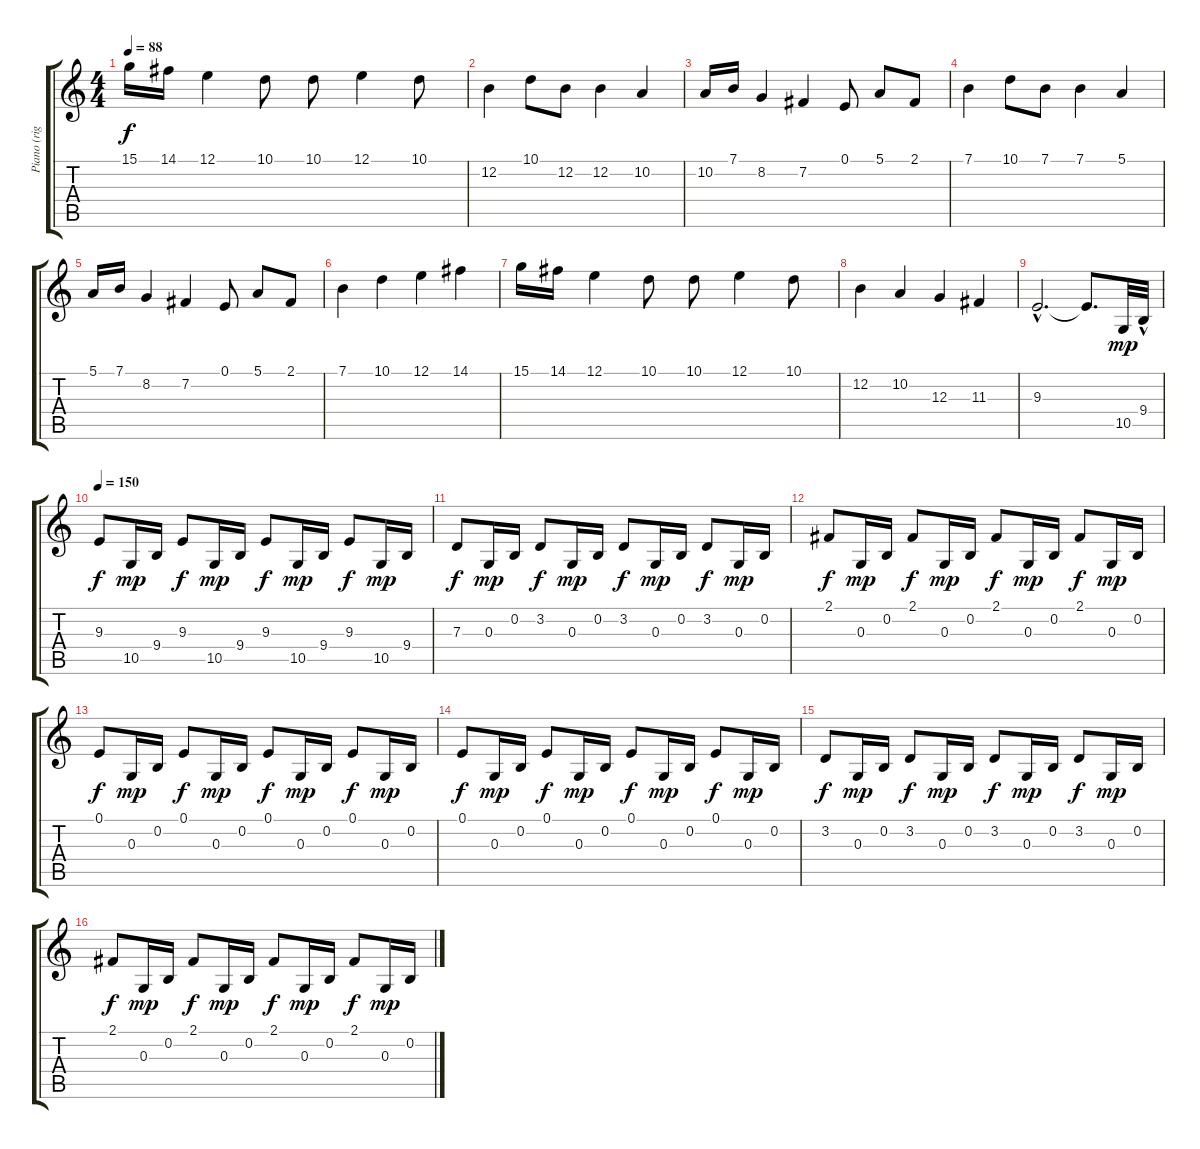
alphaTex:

\track ("Piano (right)" "Piano (rig") {instrument electricgrandpiano}
\staff {score tabs}
\tuning (E4 B3 G3 D3 A2 E2) {hide}
\ts (4 4)
\tempo 88
\clef g2
\ks c
15.1.16{dy f} 14.1.16 12.1.4 10.1.8 10.1.8 12.1.4 10.1.8 |
12.2.4 10.1.8 12.2.8 12.2.4 10.2.4 |
10.2.16 7.1.16 8.2.4 7.2.4 0.1.8 5.1.8 2.1.8 |
7.1.4 10.1.8 7.1.8 7.1.4 5.1.4 |
5.1.16 7.1.16 8.2.4 7.2.4 0.1.8 5.1.8 2.1.8 |
7.1.4 10.1.4 12.1.4 14.1.4 |
15.1.16 14.1.16 12.1.4 10.1.8 10.1.8 12.1.4 10.1.8 |
12.2.4 10.2.4 12.3.4 11.3.4 |
9.3{hac}.2{d} 9.3{t}.8{d} 10.5.32{dy mp} 9.4{hac}.32 |
\tempo 150
9.3.8{dy f} 10.5.16{dy mp} 9.4.16 9.3.8{dy f} 10.5.16{dy mp} 9.4.16 9.3.8{dy f} 10.5.16{dy mp} 9.4.16 9.3.8{dy f} 10.5.16{dy mp} 9.4.16 |
7.3.8{dy f} 0.3.16{dy mp} 0.2.16 3.2.8{dy f} 0.3.16{dy mp} 0.2.16 3.2.8{dy f} 0.3.16{dy mp} 0.2.16 3.2.8{dy f} 0.3.16{dy mp} 0.2.16 |
2.1.8{dy f} 0.3.16{dy mp} 0.2.16 2.1.8{dy f} 0.3.16{dy mp} 0.2.16 2.1.8{dy f} 0.3.16{dy mp} 0.2.16 2.1.8{dy f} 0.3.16{dy mp} 0.2.16 |
0.1.8{dy f} 0.3.16{dy mp} 0.2.16 0.1.8{dy f} 0.3.16{dy mp} 0.2.16 0.1.8{dy f} 0.3.16{dy mp} 0.2.16 0.1.8{dy f} 0.3.16{dy mp} 0.2.16 |
0.1.8{dy f} 0.3.16{dy mp} 0.2.16 0.1.8{dy f} 0.3.16{dy mp} 0.2.16 0.1.8{dy f} 0.3.16{dy mp} 0.2.16 0.1.8{dy f} 0.3.16{dy mp} 0.2.16 |
3.2.8{dy f} 0.3.16{dy mp} 0.2.16 3.2.8{dy f} 0.3.16{dy mp} 0.2.16 3.2.8{dy f} 0.3.16{dy mp} 0.2.16 3.2.8{dy f} 0.3.16{dy mp} 0.2.16 |
2.1.8{dy f} 0.3.16{dy mp} 0.2.16 2.1.8{dy f} 0.3.16{dy mp} 0.2.16 2.1.8{dy f} 0.3.16{dy mp} 0.2.16 2.1.8{dy f} 0.3.16{dy mp} 0.2.16
